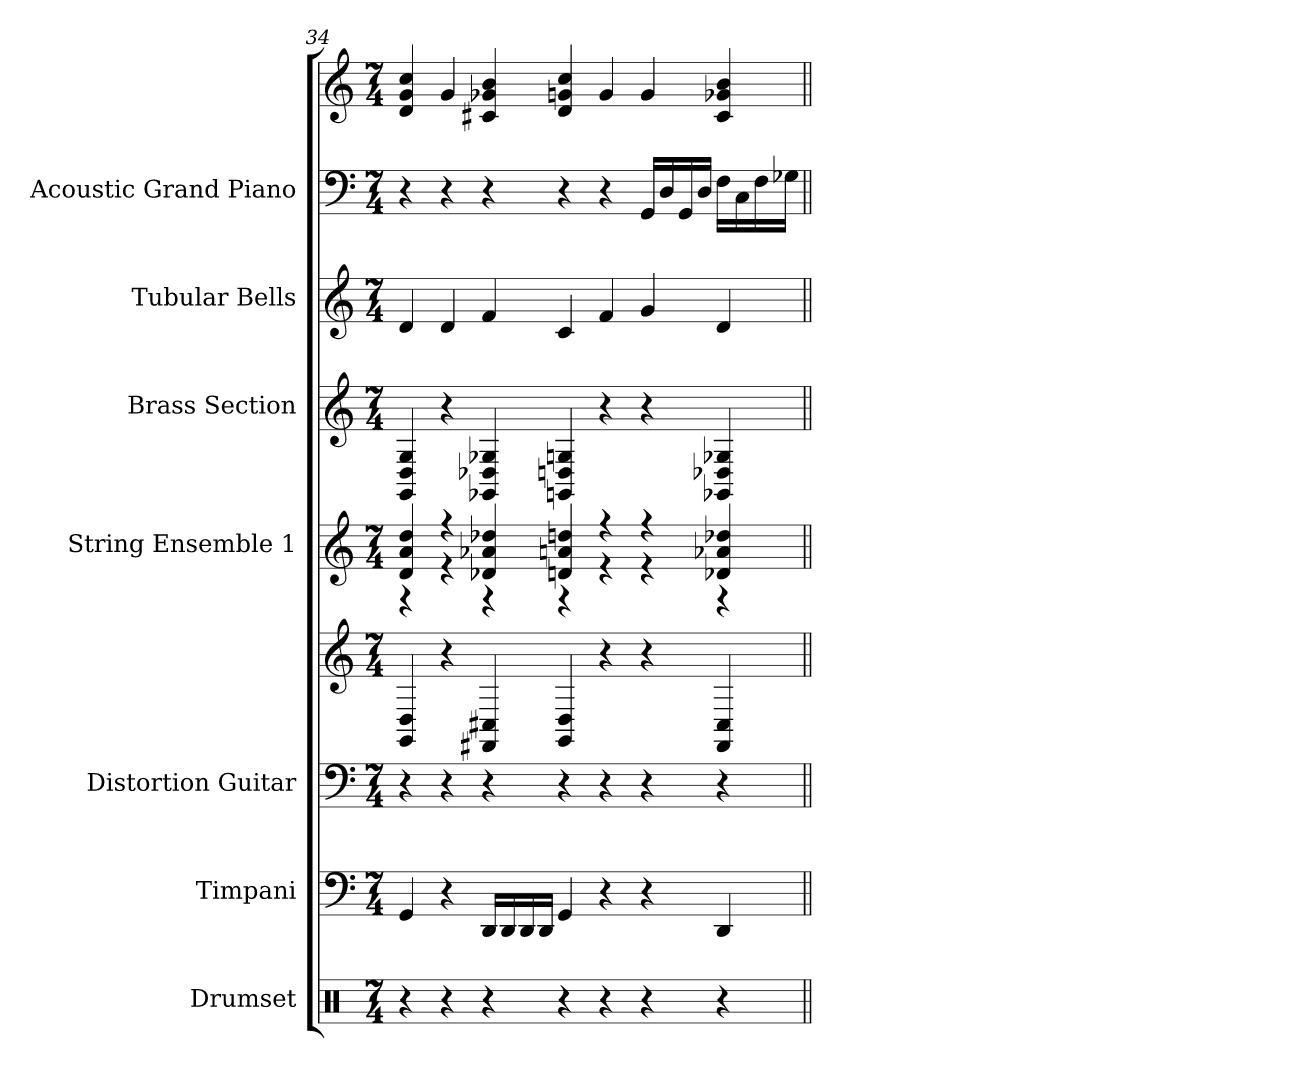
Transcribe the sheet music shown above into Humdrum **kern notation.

**kern	**kern	**kern	**kern	**kern	**kern	**kern	**kern	**kern
*part7	*part6	*part5	*part5	*part4	*part3	*part2	*part1	*part1
*staff9	*staff8	*staff7	*staff6	*staff5	*staff4	*staff3	*staff2	*staff1
*I"Drumset	*I"Timpani	*I"Distortion Guitar	*	*I"String Ensemble 1	*I"Brass Section	*I"Tubular Bells	*I"Acoustic Grand Piano	*
*I'Drs.	*I'Timp	*	*	*I'Str	*I'Brs	*I'Tbells	*I'Pno	*
*clefX	*clefF4	*clefF4	*clefG2	*clefG2	*clefG2	*clefG2	*clefF4	*clefG2
*k[]	*k[]	*k[]	*k[]	*k[]	*k[]	*k[]	*k[]	*k[]
*M7/4	*M7/4	*M7/4	*M7/4	*M7/4	*M7/4	*M7/4	*M7/4	*M7/4
=34	=34	=34	=34	=34	=34	=34	=34	=34
*	*	*	*	*^	*	*	*	*
4r	4GG	4r	4D 4GG	4d 4a 4dd	4r	4D 4G 4GG	4d	4r	4g 4d 4cc
4r	4r	4r	4r	4r	4r	4r	4d	4r	4g
4r	16DDLL	4r	4C#X 4FF#X	4a-X 4dd-X 4d-X	4r	4D-X 4GG-X 4G-X	4f	4r	4g-X 4c#X 4b
.	16DD	.	.	.	.	.	.	.	.
.	16DD	.	.	.	.	.	.	.	.
.	16DDJJ	.	.	.	.	.	.	.	.
4r	4GG	4r	4D 4GG	4an 4ddn 4dn	4r	4Dn 4Gn 4GGn	4c	4r	4gn 4d 4cc
4r	4r	4r	4r	4r	4r	4r	4f	4r	4g
4r	4r	4r	4r	4r	4r	4r	4g	16GGLL	4g
.	.	.	.	.	.	.	.	16D	.
.	.	.	.	.	.	.	.	16GG	.
.	.	.	.	.	.	.	.	16DJJ	.
4r	4DD	4r	4C# 4FF#	4a-X 4dd-X 4d-X	4r	4D-X 4GG-X 4G-X	4d	16FLL	4g-X 4c# 4b
.	.	.	.	.	.	.	.	16C	.
.	.	.	.	.	.	.	.	16F	.
.	.	.	.	.	.	.	.	16G-XJJ	.
*	*	*	*	*v	*v	*	*	*	*
=||	=||	=||	=||	=||	=||	=||	=||	=||
*-	*-	*-	*-	*-	*-	*-	*-	*-
